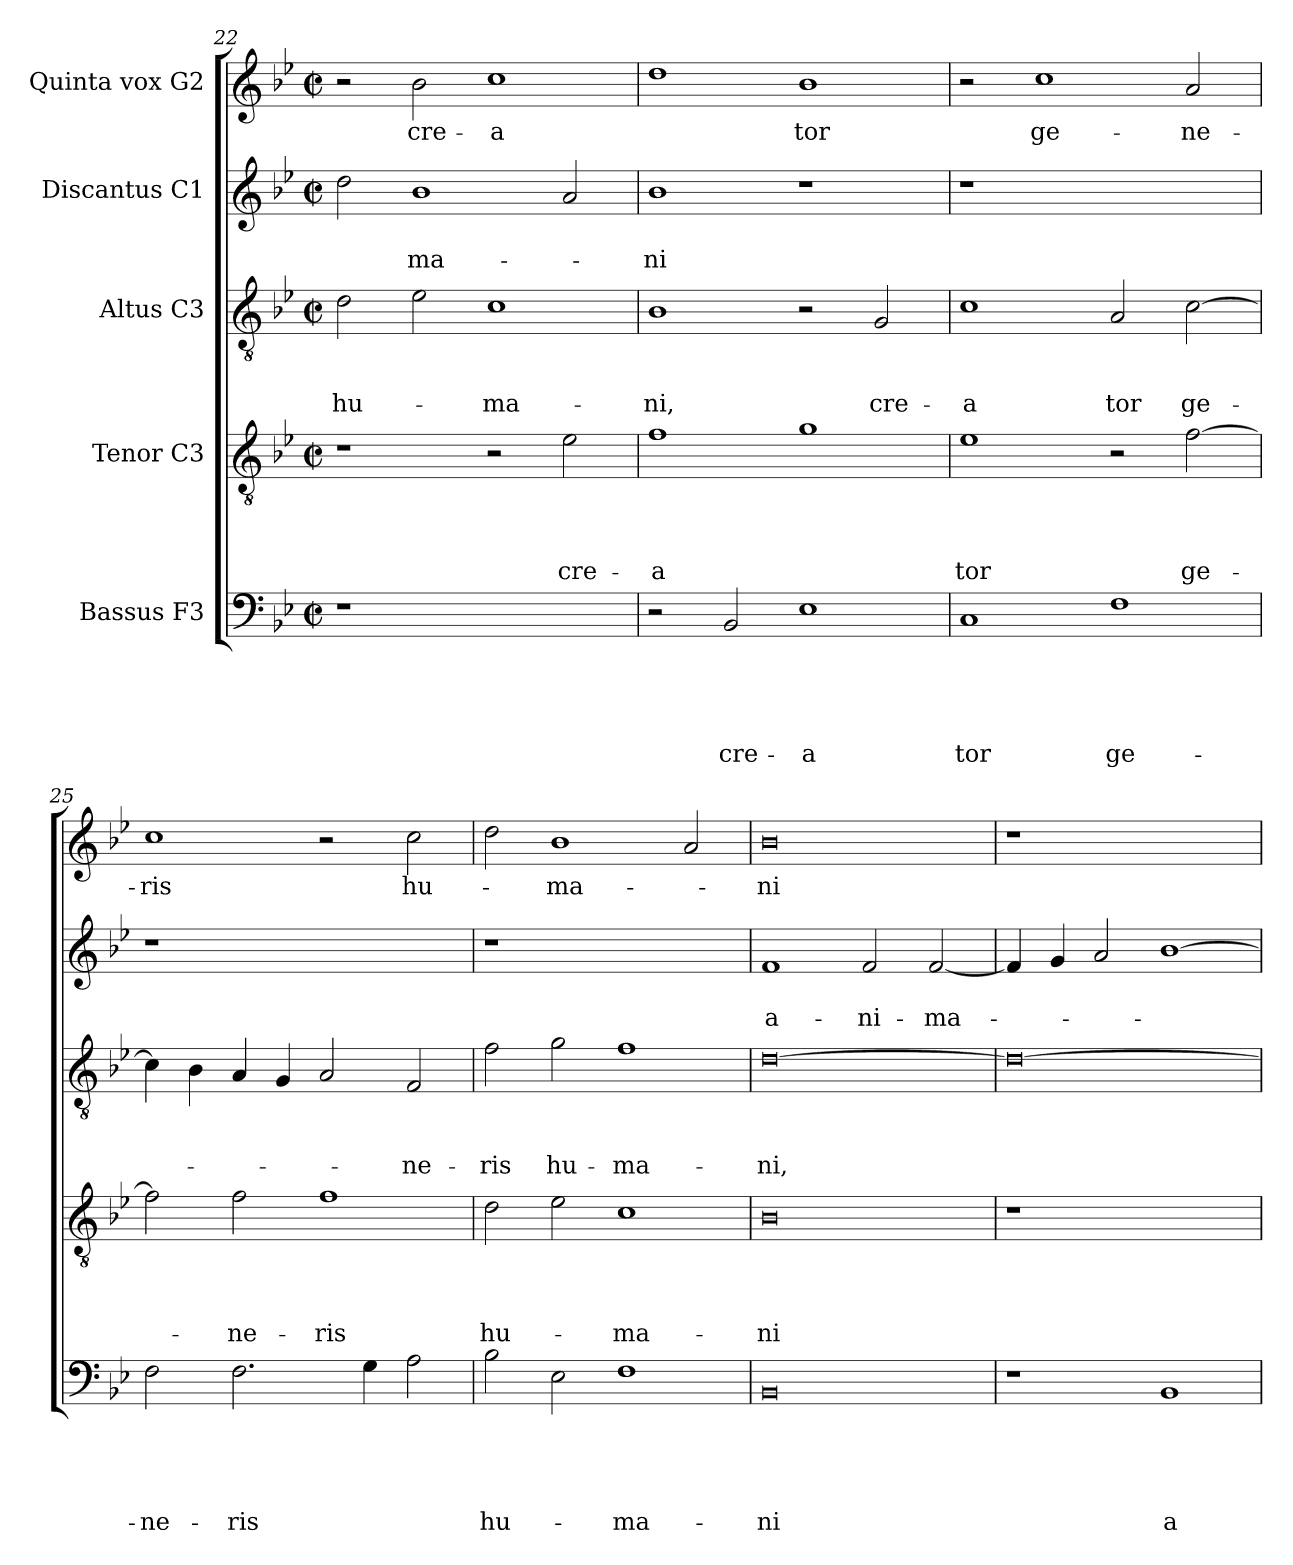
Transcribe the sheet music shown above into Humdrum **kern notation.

**kern	**text	**text	**text	**text	**text	**kern	**text	**text	**text	**text	**kern	**text	**text	**text	**kern	**text	**text	**kern	**text
*part5	*part5	*part5	*part5	*part5	*part5	*part4	*part4	*part4	*part4	*part4	*part3	*part3	*part3	*part3	*part2	*part2	*part2	*part1	*part1
*staff5	*staff5	*staff5	*staff5	*staff5	*staff5	*staff4	*staff4	*staff4	*staff4	*staff4	*staff3	*staff3	*staff3	*staff3	*staff2	*staff2	*staff2	*staff1	*staff1
*I"Bassus F3	*	*	*	*	*	*I"Tenor C3	*	*	*	*	*I"Altus C3	*	*	*	*I"Discantus C1	*	*	*I"Quinta vox G2	*
!!LO:PB:g=z
*clefF4	*	*	*	*	*	*clefGv2	*	*	*	*	*clefGv2	*	*	*	*clefG2	*	*	*clefG2	*
*k[b-e-]	*	*	*	*	*	*k[b-e-]	*	*	*	*	*k[b-e-]	*	*	*	*k[b-e-]	*	*	*k[b-e-]	*
*B-:	*	*	*	*	*	*B-:	*	*	*	*	*B-:	*	*	*	*B-:	*	*	*B-:	*
*M2/2	*	*	*	*	*	*M2/2	*	*	*	*	*M2/2	*	*	*	*M2/2	*	*	*M2/2	*
*met(c|)	*	*	*	*	*	*met(c|)	*	*	*	*	*met(c|)	*	*	*	*met(c|)	*	*	*met(c|)	*
=22	=22	=22	=22	=22	=22	=22	=22	=22	=22	=22	=22	=22	=22	=22	=22	=22	=22	=22	=22
1r	.	.	.	.	.	1r	.	.	.	.	2d\	.	.	hu-	2dd\	.	.	2r	.
.	.	.	.	.	.	.	.	.	.	.	2e-\	.	.	.	1b-	.	-ma-	2b-\	cre-
1ryy	.	.	.	.	.	2r	.	.	.	.	1c	.	.	-ma-	.	.	.	1cc	-a
.	.	.	.	.	.	2e-\	.	.	.	cre-	.	.	.	.	2a/	.	.	.	.
=23	=23	=23	=23	=23	=23	=23	=23	=23	=23	=23	=23	=23	=23	=23	=23	=23	=23	=23	=23
2r	.	.	.	.	.	1f	.	.	.	-a	1B-	.	.	-ni,	1b-	.	-ni	1dd	.
2BB-/	.	.	.	.	cre-	.	.	.	.	.	.	.	.	.	.	.	.	.	.
1E-	.	.	.	.	-a	1g	.	.	.	.	2r	.	.	.	1r	.	.	1b-	tor
.	.	.	.	.	.	.	.	.	.	.	2G/	.	.	cre-	.	.	.	.	.
=24	=24	=24	=24	=24	=24	=24	=24	=24	=24	=24	=24	=24	=24	=24	=24	=24	=24	=24	=24
1C	.	.	.	.	tor	1e-	.	.	.	tor	1c	.	.	-a	1r	.	.	2r	.
.	.	.	.	.	.	.	.	.	.	.	.	.	.	.	.	.	.	1cc	ge-
1F	.	.	.	.	ge-	2r	.	.	.	.	2A/	.	.	tor	1ryy	.	.	.	.
.	.	.	.	.	.	[2f\	.	.	.	ge-	[2c\	.	.	ge-	.	.	.	2a/	-ne-
=25	=25	=25	=25	=25	=25	=25	=25	=25	=25	=25	=25	=25	=25	=25	=25	=25	=25	=25	=25
2F\	.	.	.	.	-ne-	2f\]	.	.	.	.	4c\]	.	.	.	1r	.	.	1cc	-ris
.	.	.	.	.	.	.	.	.	.	.	4B-\	.	.	.	.	.	.	.	.
2.F\	.	.	.	.	-ris	2f\	.	.	.	-ne-	4A/	.	.	.	.	.	.	.	.
.	.	.	.	.	.	.	.	.	.	.	4G/	.	.	.	.	.	.	.	.
.	.	.	.	.	.	1f	.	.	.	-ris	2A/	.	.	.	1ryy	.	.	2r	.
4G\	.	.	.	.	.	.	.	.	.	.	.	.	.	.	.	.	.	.	.
2A\	.	.	.	.	.	.	.	.	.	.	2F/	.	.	-ne-	.	.	.	2cc\	hu-
=26	=26	=26	=26	=26	=26	=26	=26	=26	=26	=26	=26	=26	=26	=26	=26	=26	=26	=26	=26
2B-\	.	.	.	.	hu-	2d\	.	.	.	hu-	2f\	.	.	-ris	1r	.	.	2dd\	.
2E-\	.	.	.	.	.	2e-\	.	.	.	.	2g\	.	.	hu-	.	.	.	1b-	-ma-
1F	.	.	.	.	-ma-	1c	.	.	.	-ma-	1f	.	.	-ma-	1ryy	.	.	.	.
.	.	.	.	.	.	.	.	.	.	.	.	.	.	.	.	.	.	2a/	.
=27	=27	=27	=27	=27	=27	=27	=27	=27	=27	=27	=27	=27	=27	=27	=27	=27	=27	=27	=27
0BB-	.	.	.	.	-ni	0B-	.	.	.	-ni	[0d	.	.	-ni,	1f	.	a-	0b-	-ni
.	.	.	.	.	.	.	.	.	.	.	.	.	.	.	2f/	.	-ni-	.	.
.	.	.	.	.	.	.	.	.	.	.	.	.	.	.	[2f/	.	-ma-	.	.
=28	=28	=28	=28	=28	=28	=28	=28	=28	=28	=28	=28	=28	=28	=28	=28	=28	=28	=28	=28
1r	.	.	.	.	.	1r	.	.	.	.	0d_	.	.	.	4f/]	.	.	1r	.
.	.	.	.	.	.	.	.	.	.	.	.	.	.	.	4g/	.	.	.	.
.	.	.	.	.	.	.	.	.	.	.	.	.	.	.	2a/	.	.	.	.
1BB-	.	.	.	.	a-	1ryy	.	.	.	.	.	.	.	.	[1b-	.	.	1ryy	.
=	=	=	=	=	=	=	=	=	=	=	=	=	=	=	=	=	=	=	=
*-	*-	*-	*-	*-	*-	*-	*-	*-	*-	*-	*-	*-	*-	*-	*-	*-	*-	*-	*-
